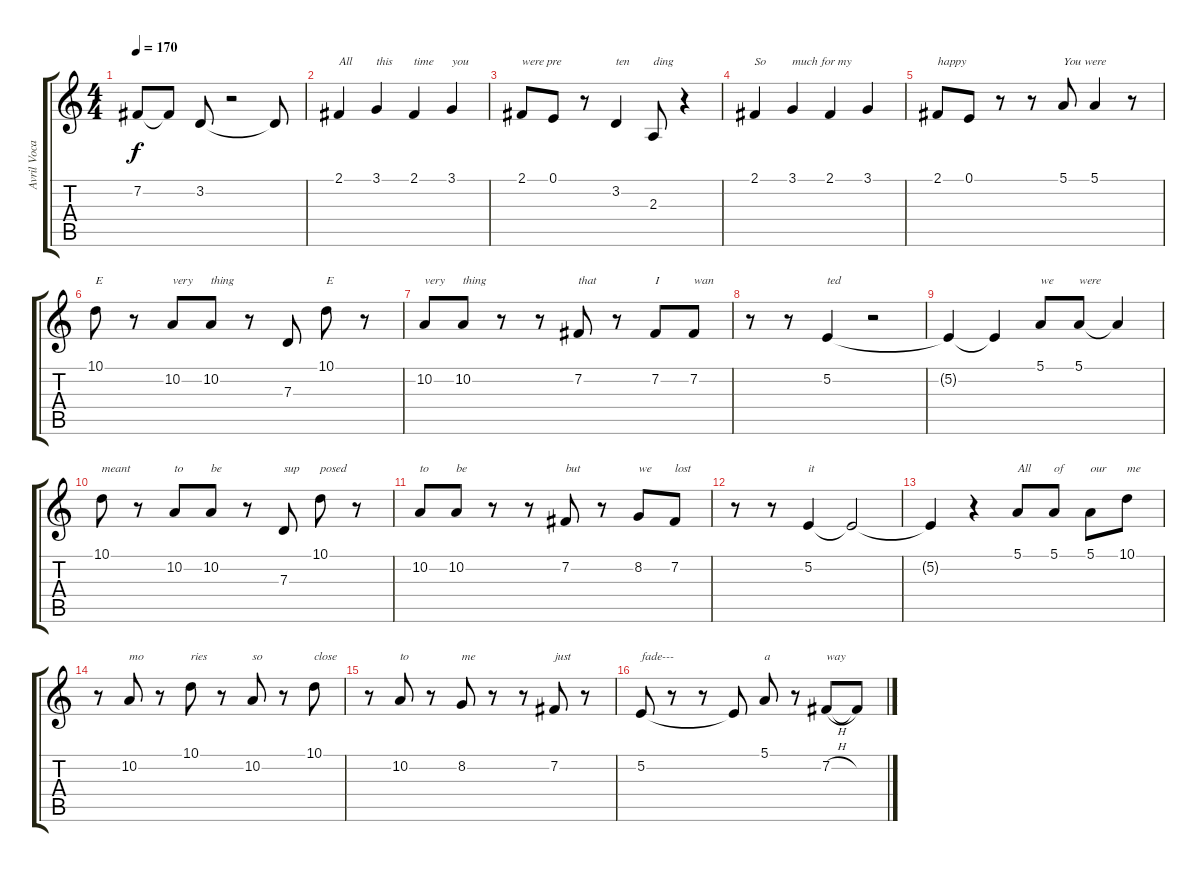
\track ("Avril Vocals" "Avril Voca") {instrument oboe}
\staff {score tabs}
\tuning (E4 B3 G3 D3 A2 E2) {hide}
\ts (4 4)
\tempo 170
\clef g2
\ks c
7.2{t}.8{dy f} 7.2{t}.8 3.2.8 r.2 3.2{t}.8 |
2.1.4{txt "All"} 3.1.4{txt "this"} 2.1.4{txt "time"} 3.1.4{txt "you"} |
2.1.8{txt "were pre"} 0.1.8 r.8 3.2.4{txt "ten"} 2.3.8{txt "ding"} r.4 |
2.1.4{txt "So"} 3.1.4{txt "much for my"} 2.1.4 3.1.4 |
2.1.8{txt "happy"} 0.1.8 r.8 r.8 5.1.8{txt "You were"} 5.1.4 r.8 |
10.1.8{txt "E"} r.8 10.2.8{txt "very"} 10.2.8{txt "thing"} r.8 7.3.8 10.1.8{txt "E"} r.8 |
10.2.8{txt "very"} 10.2.8{txt "thing"} r.8 r.8 7.2.8{txt "that"} r.8 7.2.8{txt "I"} 7.2.8{txt "wan"} |
r.8 r.8 5.2.4{txt "ted"} r.2 |
5.2{t}.4 5.2{t}.4 5.1.8{txt "we"} 5.1.8{txt "were"} 5.1{t}.4 |
10.1.8{txt "meant"} r.8 10.2.8{txt "to"} 10.2.8{txt "be"} r.8 7.3.8{txt "sup"} 10.1.8{txt "posed"} r.8 |
10.2.8{txt "to"} 10.2.8{txt "be"} r.8 r.8 7.2.8{txt "but"} r.8 8.2.8{txt "we"} 7.2.8{txt "lost"} |
r.8 r.8 5.2.4{txt "it"} 5.2{t}.2 |
5.2{t}.4 r.4 5.1.8{txt "All"} 5.1.8{txt "of"} 5.1.8{txt "our"} 10.1.8{txt "me"} |
r.8 10.2.8{txt "mo"} r.8 10.1.8{txt "ries"} r.8 10.2.8{txt "so"} r.8 10.1.8{txt "close"} |
r.8 10.2.8{txt "to"} r.8 8.2.8{txt "me"} r.8 r.8 7.2.8{txt "just"} r.8 |
5.2.8{txt "fade---"} r.8 r.8 5.2{t}.8 5.1.8{txt "a"} r.8 7.2{h}.8{txt "way"} 7.2{t}.8
